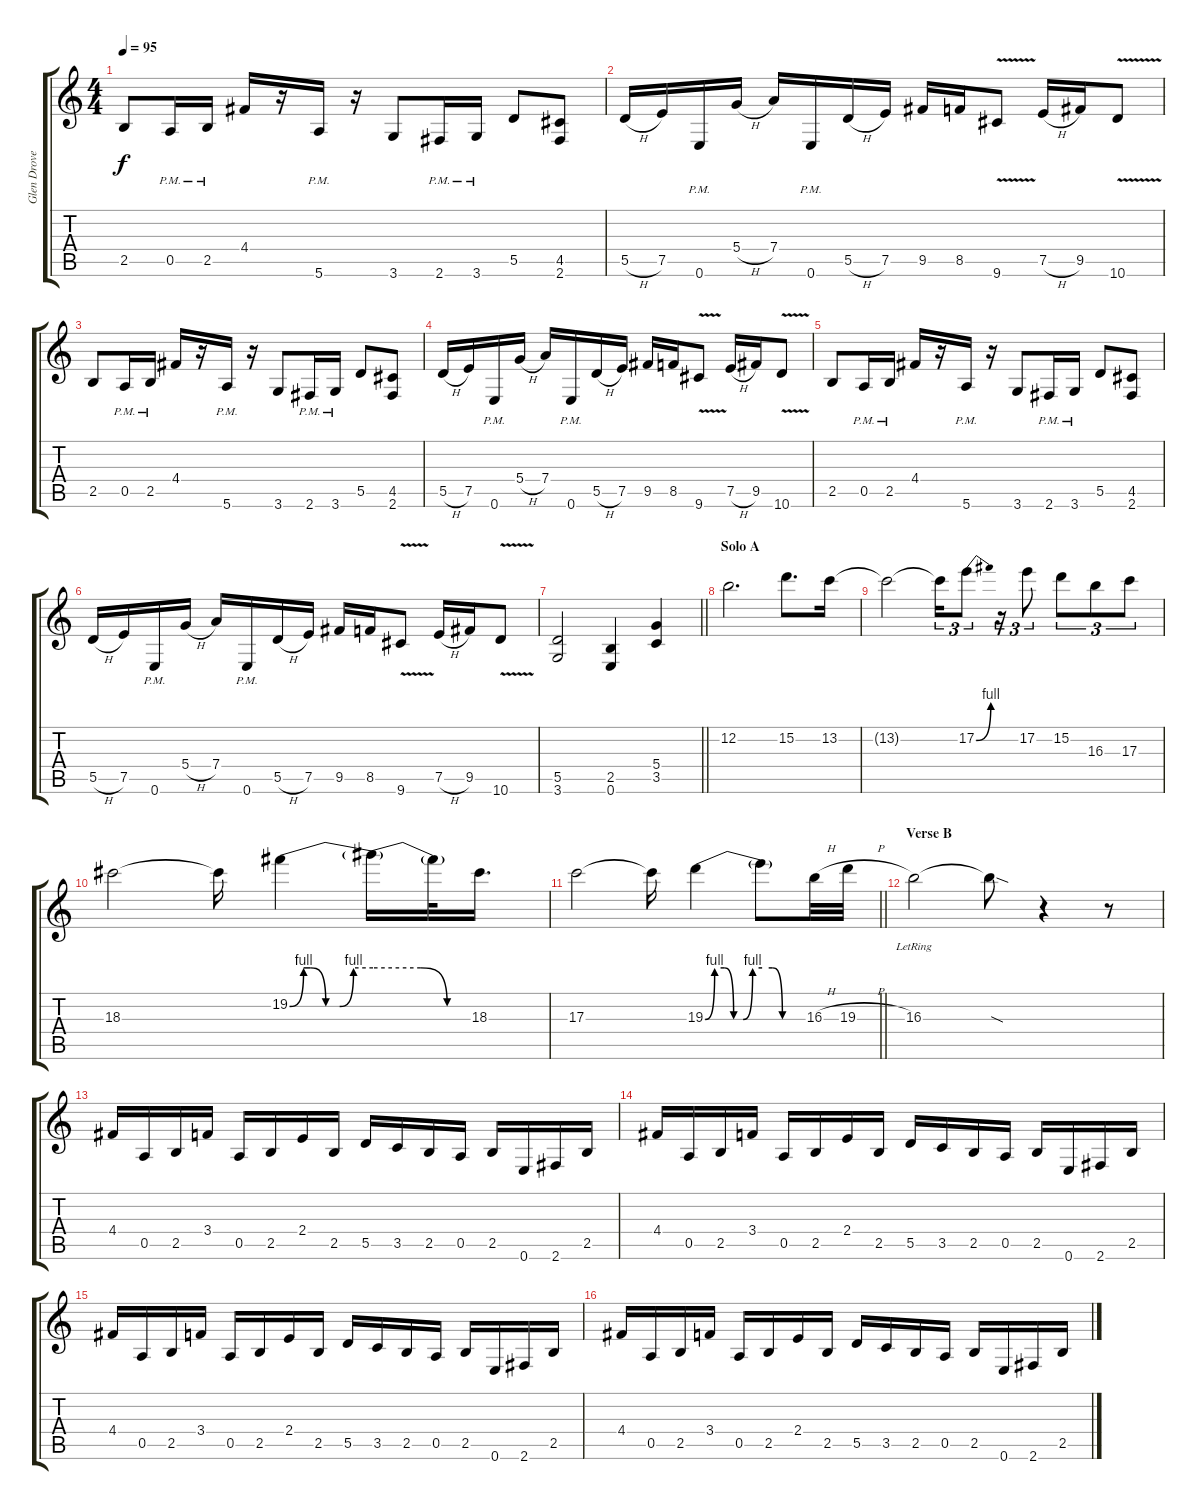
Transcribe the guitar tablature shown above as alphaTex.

\track ("Glen Drover" "Glen Drove") {instrument distortionguitar}
\staff {score tabs}
\tuning (E4 B3 G3 D3 A2 E2) {hide}
\ts (4 4)
\tempo 95
\clef g2
\ks c
2.5.8{dy f} 0.5{pm}.16 2.5{pm}.16 4.4.16 r.16 5.6{pm}.16 r.16 3.6.8 2.6{pm}.16 3.6{pm}.16 5.5.8 (4.5 2.6).8 |
5.5{h}.16 7.5.16 0.6{pm}.16 5.4{h}.16 7.4.16 0.6{pm}.16 5.5{h}.16 7.5.16 9.5.16 8.5.16 9.6{v}.8 7.5{h}.16 9.5.16 10.6{v}.8 |
2.5.8 0.5{pm}.16 2.5{pm}.16 4.4.16 r.16 5.6{pm}.16 r.16 3.6.8 2.6{pm}.16 3.6{pm}.16 5.5.8 (4.5 2.6).8 |
5.5{h}.16 7.5.16 0.6{pm}.16 5.4{h}.16 7.4.16 0.6{pm}.16 5.5{h}.16 7.5.16 9.5.16 8.5.16 9.6{v}.8 7.5{h}.16 9.5.16 10.6{v}.8 |
2.5.8 0.5{pm}.16 2.5{pm}.16 4.4.16 r.16 5.6{pm}.16 r.16 3.6.8 2.6{pm}.16 3.6{pm}.16 5.5.8 (4.5 2.6).8 |
5.5{h}.16 7.5.16 0.6{pm}.16 5.4{h}.16 7.4.16 0.6{pm}.16 5.5{h}.16 7.5.16 9.5.16 8.5.16 9.6{v}.8 7.5{h}.16 9.5.16 10.6{v}.8 |
\barLineRight lightlight
(5.5 3.6).2 (2.5 0.6).4 (5.4 3.5).4 |
\section ("" "Solo A")
12.2.2{d} 15.2.8{d} 13.2.16 |
13.2{t}.2 13.2{t}.16{tu (3 2)} 17.2{be (bend 0 0 60 4)}.8{tu (3 2)} r.16{tu (3 2)} 17.2.8{tu (3 2)} 15.2.8{tu (3 2)} 16.3.8{tu (3 2)} 17.3.8{tu (3 2)} |
18.3.2 18.3{t}.16 19.2{be (custom 0 0 10 4 15 4 26 0 36 0 46 4 60 4)}.4 19.2{be (custom 0 4 29 4 45 0 60 0) t}.16 19.2{t}.32 18.3.16{d} |
\barLineRight lightlight
17.3.2 17.3{t}.16 19.3{be (custom 0 0 10 4 20 4 30 0 40 0 50 4 60 4)}.4 19.3{be (custom 0 4 15 4 30 0 60 0) t}.8 16.3{h}.32 19.3{h}.32 |
\section ("" "Verse B")
16.3{lr}.2 16.3{sod t}.8 r.4 r.8 |
4.4.16 0.5.16 2.5.16 3.4.16 0.5.16 2.5.16 2.4.16 2.5.16 5.5.16 3.5.16 2.5.16 0.5.16 2.5.16 0.6.16 2.6.16 2.5.16 |
4.4.16 0.5.16 2.5.16 3.4.16 0.5.16 2.5.16 2.4.16 2.5.16 5.5.16 3.5.16 2.5.16 0.5.16 2.5.16 0.6.16 2.6.16 2.5.16 |
4.4.16 0.5.16 2.5.16 3.4.16 0.5.16 2.5.16 2.4.16 2.5.16 5.5.16 3.5.16 2.5.16 0.5.16 2.5.16 0.6.16 2.6.16 2.5.16 |
4.4.16 0.5.16 2.5.16 3.4.16 0.5.16 2.5.16 2.4.16 2.5.16 5.5.16 3.5.16 2.5.16 0.5.16 2.5.16 0.6.16 2.6.16 2.5.16
